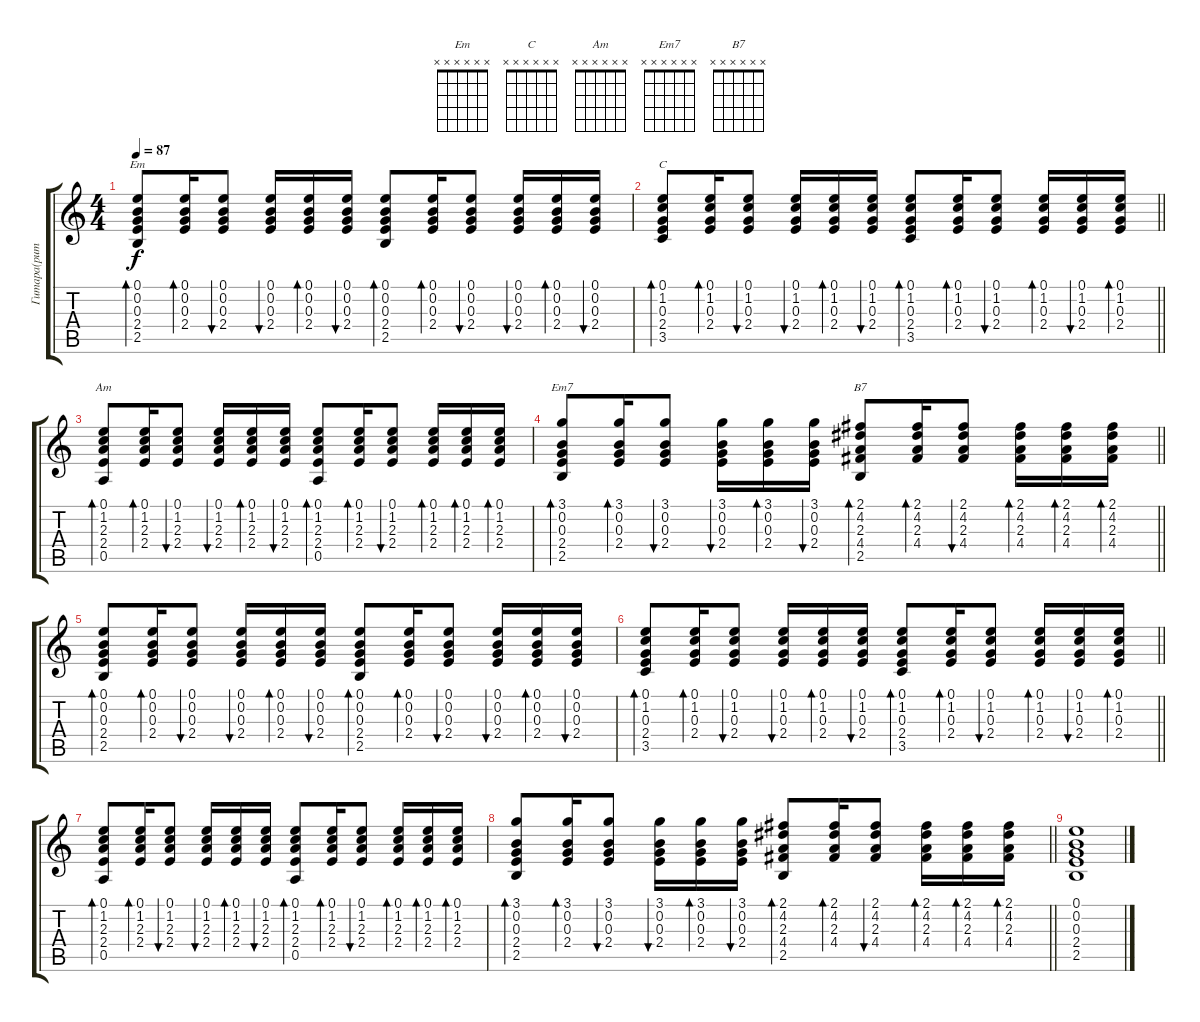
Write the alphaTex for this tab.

\track ("Гитара(ритм)" "Гитара(рит") {instrument acousticguitarsteel}
\staff {score tabs}
\tuning (E4 B3 G3 D3 A2 E2) {hide}
\chord ("Em" x x x x x x)
\chord ("C" x x x x x x)
\chord ("Am" x x x x x x)
\chord ("Em7" x x x x x x)
\chord ("B7" x x x x x x)
\ts (4 4)
\tempo 87
\clef g2
\ks c
(0.1 0.2 0.3 2.4 2.5).8{bd 30 ch "Em" dy f} (0.1 0.2 0.3 2.4).16{bd 30} (0.1 0.2 0.3 2.4).8{bu 30} (0.1 0.2 0.3 2.4).16{bu 30} (0.1 0.2 0.3 2.4).16{bd 30} (0.1 0.2 0.3 2.4).16{bu 30} (0.1 0.2 0.3 2.4 2.5).8{bd 30} (0.1 0.2 0.3 2.4).16{bd 30} (0.1 0.2 0.3 2.4).8{bu 30} (0.1 0.2 0.3 2.4).16{bu 30} (0.1 0.2 0.3 2.4).16{bd 30} (0.1 0.2 0.3 2.4).16{bu 30} |
\barLineRight lightlight
(0.1 1.2 0.3 2.4 3.5).8{bd 30 ch "C"} (0.1 1.2 0.3 2.4).16{bd 30} (0.1 1.2 0.3 2.4).8{bu 30} (0.1 1.2 0.3 2.4).16{bu 30} (0.1 1.2 0.3 2.4).16{bd 30} (0.1 1.2 0.3 2.4).16{bu 30} (0.1 1.2 0.3 2.4 3.5).8{bd 30} (0.1 1.2 0.3 2.4).16{bd 30} (0.1 1.2 0.3 2.4).8{bu 30} (0.1 1.2 0.3 2.4).16{bd 30} (0.1 1.2 0.3 2.4).16{bu 30} (0.1 1.2 0.3 2.4).16{bd 30} |
(0.1 1.2 2.3 2.4 0.5).8{bd 30 ch "Am"} (0.1 1.2 2.3 2.4).16{bd 30} (0.1 1.2 2.3 2.4).8{bu 30} (0.1 1.2 2.3 2.4).16{bu 30} (0.1 1.2 2.3 2.4).16{bd 30} (0.1 1.2 2.3 2.4).16{bu 30} (0.1 1.2 2.3 2.4 0.5).8{bd 30} (0.1 1.2 2.3 2.4).16{bd 30} (0.1 1.2 2.3 2.4).8{bu 30} (0.1 1.2 2.3 2.4).16{bd 30} (0.1 1.2 2.3 2.4).16{bd 30} (0.1 1.2 2.3 2.4).16{bd 30} |
\barLineRight lightlight
(3.1 0.2 0.3 2.4 2.5).8{bd 30 ch "Em7"} (3.1 0.2 0.3 2.4).16{bd 30} (3.1 0.2 0.3 2.4).8{bu 30} (3.1 0.2 0.3 2.4).16{bu 30} (3.1 0.2 0.3 2.4).16{bd 30} (3.1 0.2 0.3 2.4).16{bu 30} (2.1 4.2 2.3 4.4 2.5).8{bd 30 ch "B7"} (2.1 4.2 2.3 4.4).16{bd 30} (2.1 4.2 2.3 4.4).8{bu 30} (2.1 4.2 2.3 4.4).16{bd 30} (2.1 4.2 2.3 4.4).16{bd 30} (2.1 4.2 2.3 4.4).16{bd 30} |
(0.1 0.2 0.3 2.4 2.5).8{bd 30} (0.1 0.2 0.3 2.4).16{bd 30} (0.1 0.2 0.3 2.4).8{bu 30} (0.1 0.2 0.3 2.4).16{bu 30} (0.1 0.2 0.3 2.4).16{bd 30} (0.1 0.2 0.3 2.4).16{bu 30} (0.1 0.2 0.3 2.4 2.5).8{bd 30} (0.1 0.2 0.3 2.4).16{bd 30} (0.1 0.2 0.3 2.4).8{bu 30} (0.1 0.2 0.3 2.4).16{bu 30} (0.1 0.2 0.3 2.4).16{bd 30} (0.1 0.2 0.3 2.4).16{bu 30} |
\barLineRight lightlight
(0.1 1.2 0.3 2.4 3.5).8{bd 30} (0.1 1.2 0.3 2.4).16{bd 30} (0.1 1.2 0.3 2.4).8{bu 30} (0.1 1.2 0.3 2.4).16{bu 30} (0.1 1.2 0.3 2.4).16{bd 30} (0.1 1.2 0.3 2.4).16{bu 30} (0.1 1.2 0.3 2.4 3.5).8{bd 30} (0.1 1.2 0.3 2.4).16{bd 30} (0.1 1.2 0.3 2.4).8{bu 30} (0.1 1.2 0.3 2.4).16{bd 30} (0.1 1.2 0.3 2.4).16{bu 30} (0.1 1.2 0.3 2.4).16{bd 30} |
(0.1 1.2 2.3 2.4 0.5).8{bd 30} (0.1 1.2 2.3 2.4).16{bd 30} (0.1 1.2 2.3 2.4).8{bu 30} (0.1 1.2 2.3 2.4).16{bu 30} (0.1 1.2 2.3 2.4).16{bd 30} (0.1 1.2 2.3 2.4).16{bu 30} (0.1 1.2 2.3 2.4 0.5).8{bd 30} (0.1 1.2 2.3 2.4).16{bd 30} (0.1 1.2 2.3 2.4).8{bu 30} (0.1 1.2 2.3 2.4).16{bd 30} (0.1 1.2 2.3 2.4).16{bd 30} (0.1 1.2 2.3 2.4).16{bd 30} |
\barLineRight lightlight
(3.1 0.2 0.3 2.4 2.5).8{bd 30} (3.1 0.2 0.3 2.4).16{bd 30} (3.1 0.2 0.3 2.4).8{bu 30} (3.1 0.2 0.3 2.4).16{bu 30} (3.1 0.2 0.3 2.4).16{bd 30} (3.1 0.2 0.3 2.4).16{bu 30} (2.1 4.2 2.3 4.4 2.5).8{bd 30} (2.1 4.2 2.3 4.4).16{bd 30} (2.1 4.2 2.3 4.4).8{bu 30} (2.1 4.2 2.3 4.4).16{bd 30} (2.1 4.2 2.3 4.4).16{bd 30} (2.1 4.2 2.3 4.4).16{bd 30} |
(0.1 0.2 0.3 2.4 2.5).1
